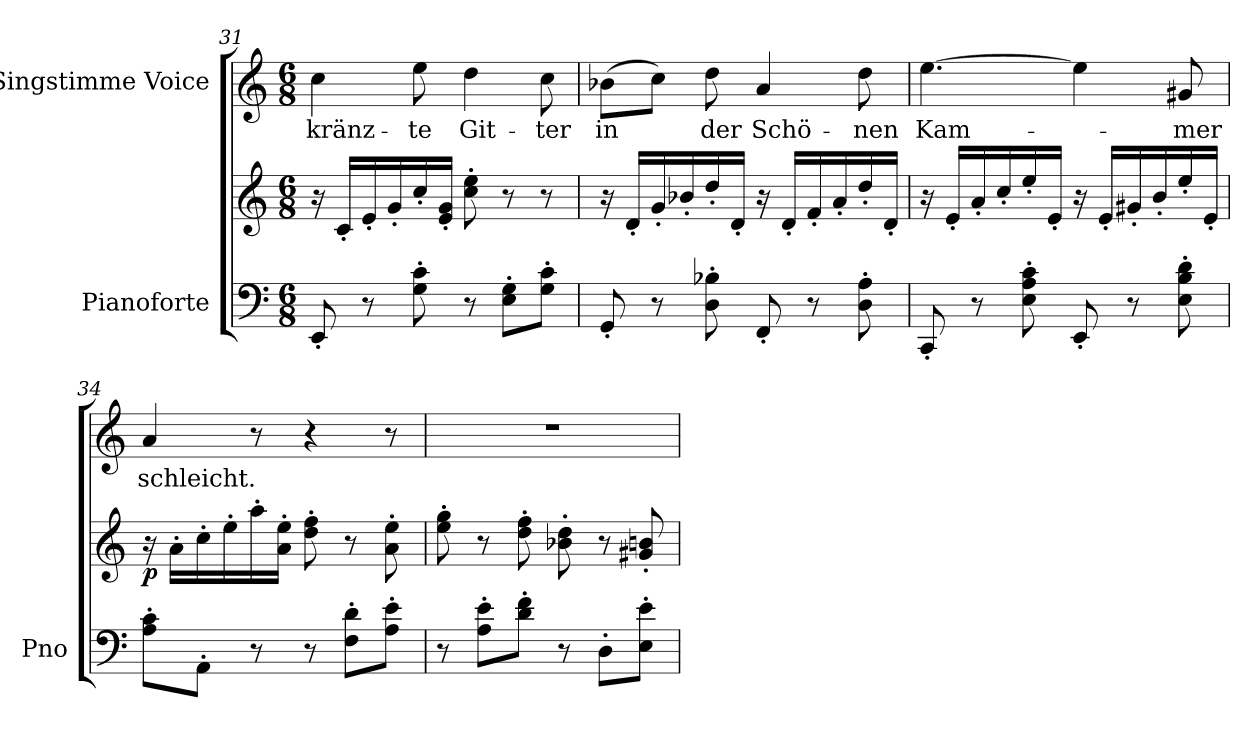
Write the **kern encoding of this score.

**kern	**kern	**dynam	**kern	**text
*part2	*part2	*part2	*part1	*part1
*staff3	*staff2	*staff2/3	*staff1	*staff1
*I"Pianoforte	*	*	*I"Singstimme Voice	*
*I'Pno	*	*	*	*
*clefF4	*clefG2	*	*clefG2	*
*k[]	*k[]	*	*k[]	*
*M6/8	*M6/8	*	*M6/8	*
=31	=31	=31	=31	=31
!	!	!	!	!LO:LY:b
8EE'/	16r	.	4cc\	kränz-
.	16c'/LL	.	.	.
8r	16e'/	.	.	.
.	16g'/	.	.	.
!	!	!	!	!LO:LY:b
8G\' 8c\'	16cc'/	.	8ee\	-te
.	16e/' 16g/'JJ	.	.	.
!	!	!	!	!LO:LY:b
8r	8cc\' 8ee\'	.	4dd\	Git-
8E\' 8G\'L	8r	.	.	.
!	!	!	!	!LO:LY:b
8G\' 8c\'J	8r	.	8cc\	-ter
=32	=32	=32	=32	=32
!	!	!	!	!LO:LY:b
8GG'/	16r	.	(8b-X\L	in
.	16d'/LL	.	.	.
8r	16g'/	.	8cc\J)	.
.	16b-X'/	.	.	.
!	!	!	!	!LO:LY:b
8D\' 8B-X\'	16dd'/	.	8dd\	der
.	16d'/JJ	.	.	.
!	!	!	!	!LO:LY:b
8FF'/	16r	.	4a/	Schö-
.	16d'/LL	.	.	.
8r	16f'/	.	.	.
.	16a'/	.	.	.
!	!	!	!	!LO:LY:b
8D\' 8A\'	16dd'/	.	8dd\	-nen
.	16d'/JJ	.	.	.
!!LO:LB:g=z
=33	=33	=33	=33	=33
!	!	!	!	!LO:LY:b
8CC'/	16r	.	[4.ee\	Kam-
.	16e'/LL	.	.	.
8r	16a'/	.	.	.
.	16cc'/	.	.	.
8E\' 8A\' 8c\'	16ee'/	.	.	.
.	16e'/JJ	.	.	.
8EE'/	16r	.	4ee\]	.
.	16e'/LL	.	.	.
8r	16g#X'/	.	.	.
.	16b'/	.	.	.
!	!	!	!	!LO:LY:b
8E\' 8B\' 8d\'	16ee'/	.	8g#X/	-mer
.	16e'/JJ	.	.	.
!!LO:PB:g=z
=34	=34	=34	=34	=34
!	!	!LO:DY:b	!	!LO:LY:b
8A\' 8c\'L	16r	p	4a/	schleicht.
.	16a'\LL	.	.	.
8AA'\J	16cc'\	.	.	.
.	16ee'\	.	.	.
8r	16aa'\	.	8r	.
.	16a\' 16ee\'JJ	.	.	.
8r	8dd\' 8ff\'	.	4r	.
8F\' 8d\'L	8r	.	.	.
8A\' 8e\'J	8a\' 8ee\'	.	8r	.
=35	=35	=35	=35	=35
8r	8ee\' 8gg\'	.	2.r	.
8A\' 8e\'L	8r	.	.	.
8d\' 8f\'J	8dd\' 8ff\'	.	.	.
8r	8b-X\' 8dd\'	.	.	.
8D'\L	8r	.	.	.
8E\' 8e\'J	8g#X/' 8bn/'	.	.	.
=	=	=	=	=
*-	*-	*-	*-	*-
